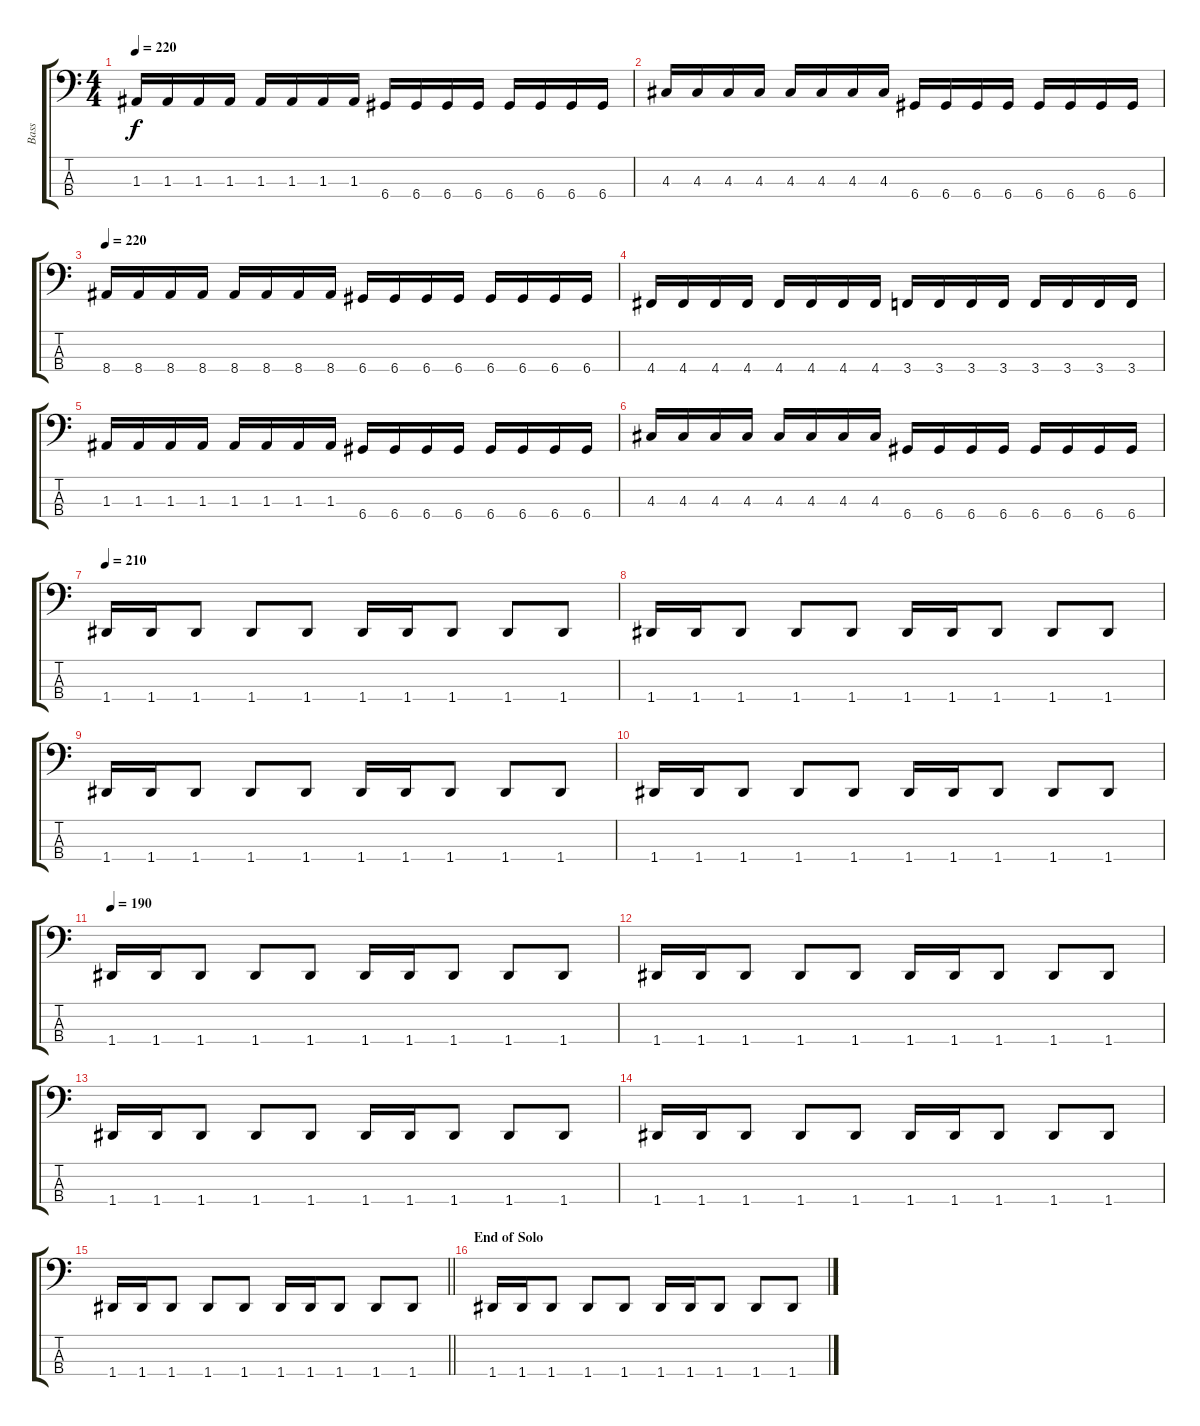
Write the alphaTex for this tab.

\track ("Bass" "Bass") {instrument electricbasspick}
\staff {score tabs}
\tuning (G2 D2 A1 D1) {hide}
\ts (4 4)
\tempo 220
\clef f4
\ks c
1.3.16{dy f} 1.3.16 1.3.16 1.3.16 1.3.16 1.3.16 1.3.16 1.3.16 6.4.16 6.4.16 6.4.16 6.4.16 6.4.16 6.4.16 6.4.16 6.4.16 |
4.3.16 4.3.16 4.3.16 4.3.16 4.3.16 4.3.16 4.3.16 4.3.16 6.4.16 6.4.16 6.4.16 6.4.16 6.4.16 6.4.16 6.4.16 6.4.16 |
\tempo 220
8.4.16 8.4.16 8.4.16 8.4.16 8.4.16 8.4.16 8.4.16 8.4.16 6.4.16 6.4.16 6.4.16 6.4.16 6.4.16 6.4.16 6.4.16 6.4.16 |
4.4.16 4.4.16 4.4.16 4.4.16 4.4.16 4.4.16 4.4.16 4.4.16 3.4.16 3.4.16 3.4.16 3.4.16 3.4.16 3.4.16 3.4.16 3.4.16 |
1.3.16 1.3.16 1.3.16 1.3.16 1.3.16 1.3.16 1.3.16 1.3.16 6.4.16 6.4.16 6.4.16 6.4.16 6.4.16 6.4.16 6.4.16 6.4.16 |
4.3.16 4.3.16 4.3.16 4.3.16 4.3.16 4.3.16 4.3.16 4.3.16 6.4.16 6.4.16 6.4.16 6.4.16 6.4.16 6.4.16 6.4.16 6.4.16 |
\tempo 210
1.4.16 1.4.16 1.4.8 1.4.8 1.4.8 1.4.16 1.4.16 1.4.8 1.4.8 1.4.8 |
1.4.16 1.4.16 1.4.8 1.4.8 1.4.8 1.4.16 1.4.16 1.4.8 1.4.8 1.4.8 |
1.4.16 1.4.16 1.4.8 1.4.8 1.4.8 1.4.16 1.4.16 1.4.8 1.4.8 1.4.8 |
1.4.16 1.4.16 1.4.8 1.4.8 1.4.8 1.4.16 1.4.16 1.4.8 1.4.8 1.4.8 |
\tempo 190
1.4.16 1.4.16 1.4.8 1.4.8 1.4.8 1.4.16 1.4.16 1.4.8 1.4.8 1.4.8 |
1.4.16 1.4.16 1.4.8 1.4.8 1.4.8 1.4.16 1.4.16 1.4.8 1.4.8 1.4.8 |
1.4.16 1.4.16 1.4.8 1.4.8 1.4.8 1.4.16 1.4.16 1.4.8 1.4.8 1.4.8 |
1.4.16 1.4.16 1.4.8 1.4.8 1.4.8 1.4.16 1.4.16 1.4.8 1.4.8 1.4.8 |
\barLineRight lightlight
1.4.16 1.4.16 1.4.8 1.4.8 1.4.8 1.4.16 1.4.16 1.4.8 1.4.8 1.4.8 |
\section ("" "End of Solo")
1.4.16 1.4.16 1.4.8 1.4.8 1.4.8 1.4.16 1.4.16 1.4.8 1.4.8 1.4.8
